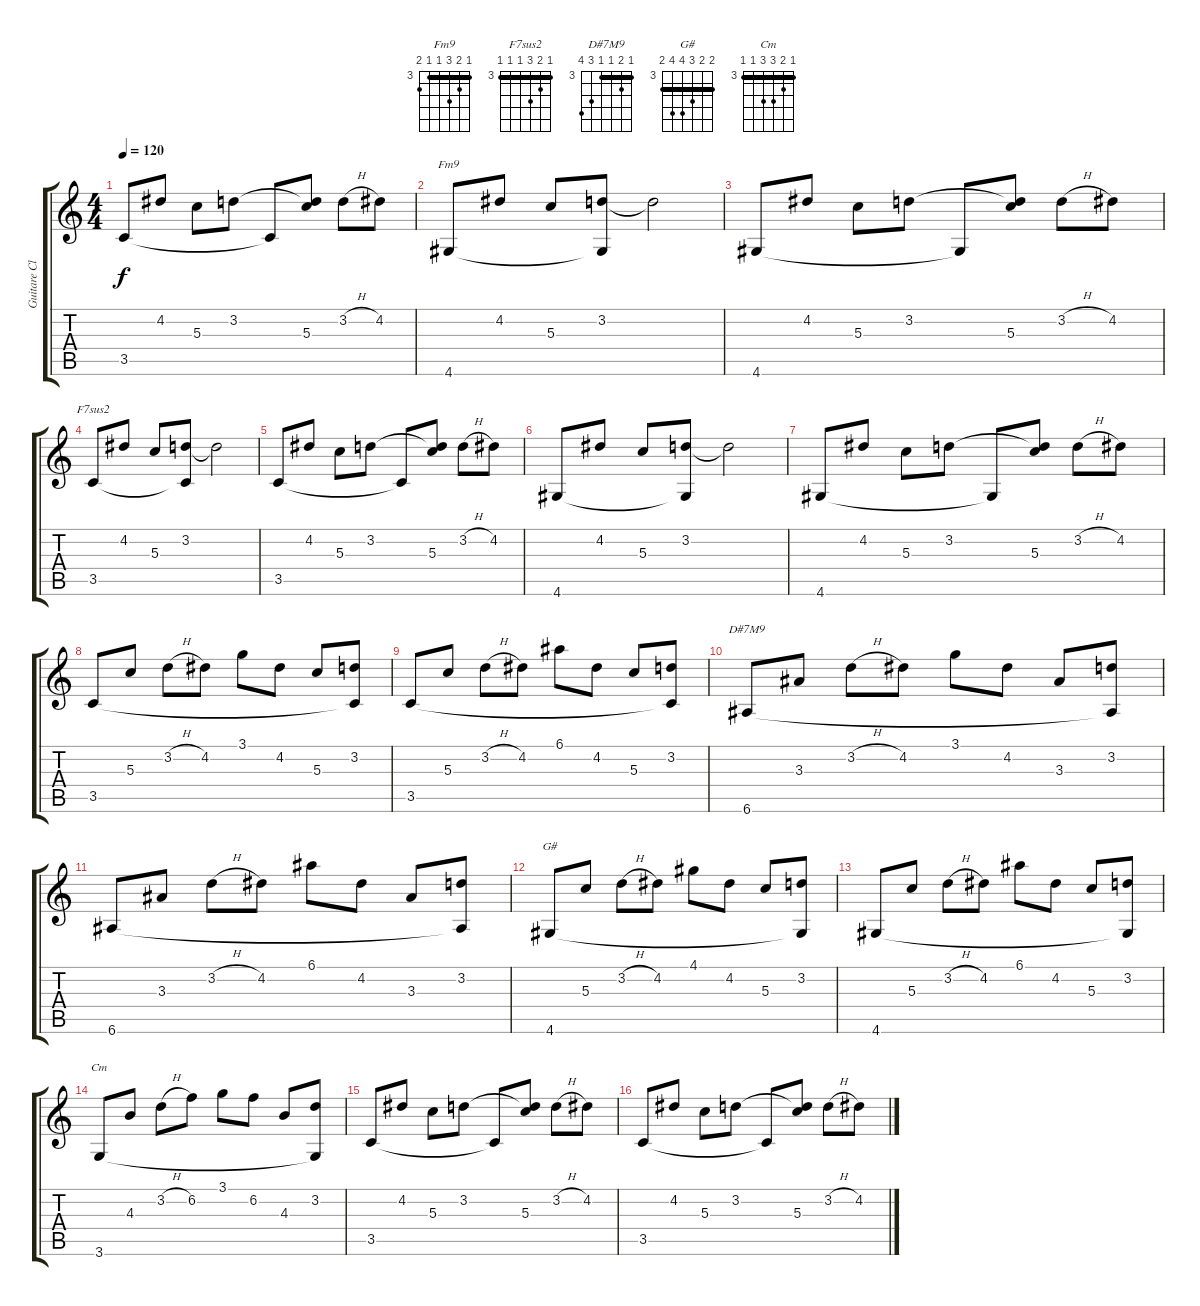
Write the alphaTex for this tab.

\track ("Guitare Classique" "Guitare Cl") {instrument acousticguitarnylon}
\staff {score tabs}
\tuning (E4 B3 G3 D3 A2 E2) {hide}
\chord ("Fm9" 3 4 5 3 3 4) {firstfret 3 barre 3}
\chord ("F7sus2" 3 4 5 3 3 3) {firstfret 3 barre 3}
\chord ("D#7M9" 3 4 3 3 5 6) {firstfret 3 barre 3}
\chord ("G#" 4 4 5 6 6 4) {firstfret 3 barre 4}
\chord ("Cm" 3 4 5 5 3 3) {firstfret 3 barre 3}
\ts (4 4)
\tempo 120
\clef g2
\ks c
3.5.8{dy f} 4.2.8 5.3.8 3.2.8 3.5{t}.8 (3.2{t} 5.3).8 3.2{h}.8 4.2.8 |
4.6.8{ch "Fm9"} 4.2.8 5.3.8 (3.2 4.6{t}).8 3.2{t}.2 |
4.6.8 4.2.8 5.3.8 3.2.8 4.6{t}.8 (3.2{t} 5.3).8 3.2{h}.8 4.2.8 |
3.5.8{ch "F7sus2"} 4.2.8 5.3.8 (3.2 3.5{t}).8 3.2{t}.2 |
3.5.8 4.2.8 5.3.8 3.2.8 3.5{t}.8 (3.2{t} 5.3).8 3.2{h}.8 4.2.8 |
4.6.8 4.2.8 5.3.8 (3.2 4.6{t}).8 3.2{t}.2 |
4.6.8 4.2.8 5.3.8 3.2.8 4.6{t}.8 (3.2{t} 5.3).8 3.2{h}.8 4.2.8 |
3.5.8 5.3.8 3.2{h}.8 4.2.8 3.1.8 4.2.8 5.3.8 (3.2 3.5{t}).8 |
3.5.8 5.3.8 3.2{h}.8 4.2.8 6.1.8 4.2.8 5.3.8 (3.2 3.5{t}).8 |
6.6.8{ch "D#7M9"} 3.3.8 3.2{h}.8 4.2.8 3.1.8 4.2.8 3.3.8 (3.2 6.6{t}).8 |
6.6.8 3.3.8 3.2{h}.8 4.2.8 6.1.8 4.2.8 3.3.8 (3.2 6.6{t}).8 |
4.6.8{ch "G#"} 5.3.8 3.2{h}.8 4.2.8 4.1.8 4.2.8 5.3.8 (3.2 4.6{t}).8 |
4.6.8 5.3.8 3.2{h}.8 4.2.8 6.1.8 4.2.8 5.3.8 (3.2 4.6{t}).8 |
3.6.8{ch "Cm"} 4.3.8 3.2{h}.8 6.2.8 3.1.8 6.2.8 4.3.8 (3.2 3.6{t}).8 |
3.5.8 4.2.8 5.3.8 3.2.8 3.5{t}.8 (3.2{t} 5.3).8 3.2{h}.8 4.2.8 |
3.5.8 4.2.8 5.3.8 3.2.8 3.5{t}.8 (3.2{t} 5.3).8 3.2{h}.8 4.2.8
